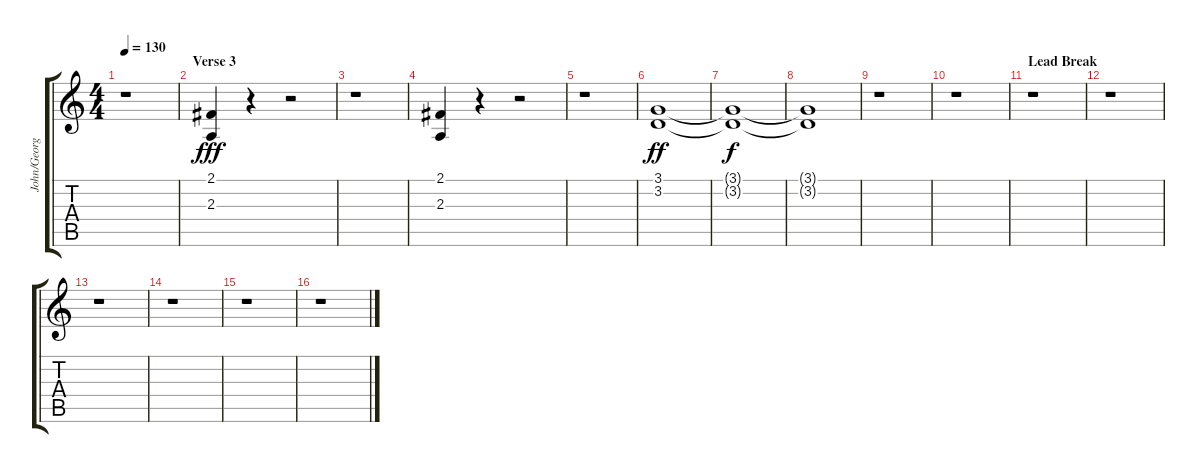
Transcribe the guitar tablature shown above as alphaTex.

\track ("John/George" "John/Georg") {instrument frenchhorn}
\staff {score tabs}
\tuning (E4 B3 G3 D3 A2 E2) {hide}
\ts (4 4)
\tempo 130
\clef g2
\ks c
r.1{dy f} |
\section ("" "Verse 3")
(2.1 2.3).4{dy fff} r.4 r.2 |
r.1 |
(2.1 2.3).4 r.4 r.2 |
r.1 |
(3.1 3.2).1{dy ff} |
(3.1{t} 3.2{t}).1{dy f} |
(3.1{t} 3.2{t}).1 |
r.1 |
r.1 |
\section ("" "Lead Break")
r.1 |
r.1 |
r.1 |
r.1 |
r.1 |
r.1
